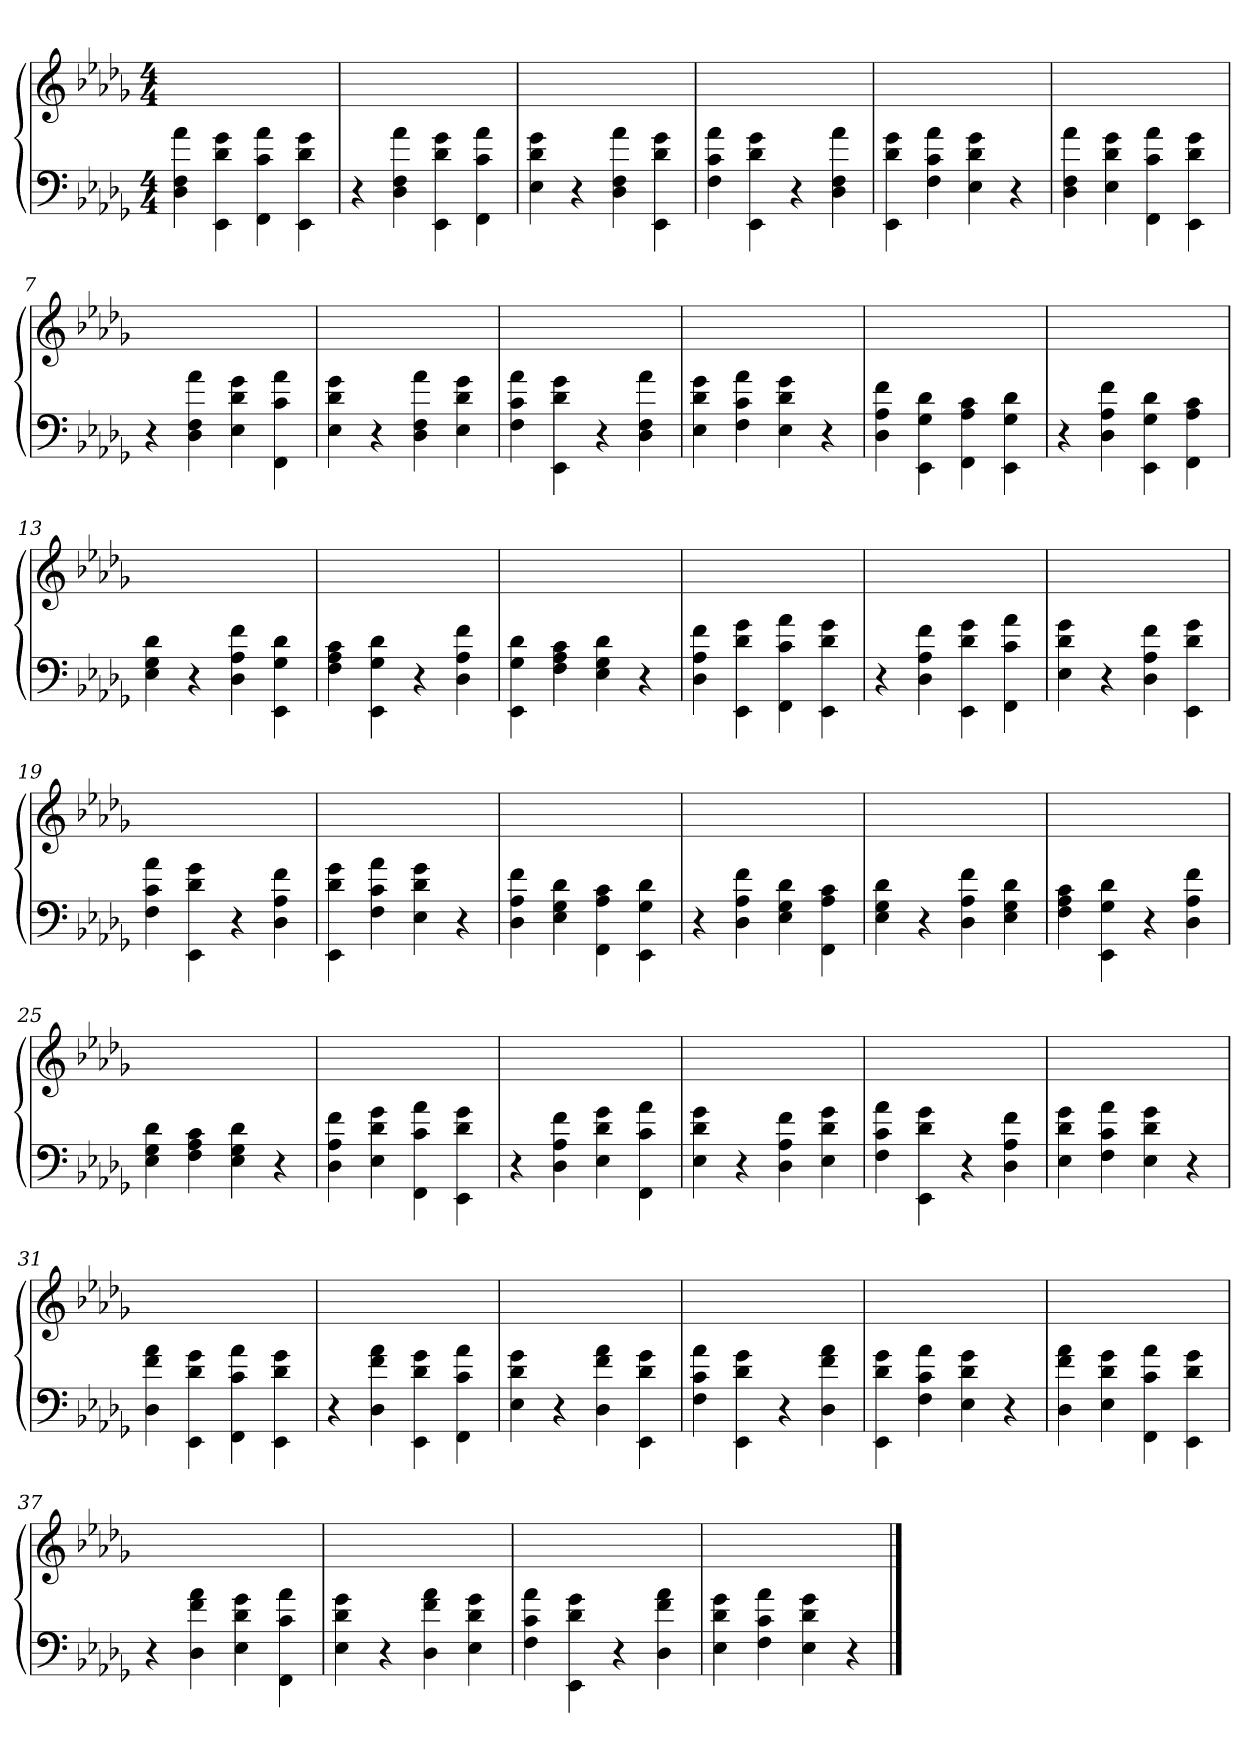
**kern	**kern
*part2	*part1
*staff2	*staff1
*clefF4	*clefG2
*k[b-e-a-d-g-]	*k[b-e-a-d-g-]
*D-:	*D-:
*M4/4	*M4/4
*MM60	*MM60
=1	=1
4D- 4F 4a-	1ryy
4EE- 4d- 4g-	.
4FF 4c 4a-	.
4EE- 4d- 4g-	.
=2	=2
4r	1ryy
4D- 4F 4a-	.
4EE- 4d- 4g-	.
4FF 4c 4a-	.
=3	=3
4E- 4d- 4g-	1ryy
4r	.
4D- 4F 4a-	.
4EE- 4d- 4g-	.
=4	=4
4F 4c 4a-	1ryy
4EE- 4d- 4g-	.
4r	.
4D- 4F 4a-	.
=5	=5
4EE- 4d- 4g-	1ryy
4F 4c 4a-	.
4E- 4d- 4g-	.
4r	.
=6	=6
4D- 4F 4a-	1ryy
4E- 4d- 4g-	.
4FF 4c 4a-	.
4EE- 4d- 4g-	.
=7	=7
4r	1ryy
4D- 4F 4a-	.
4E- 4d- 4g-	.
4FF 4c 4a-	.
=8	=8
4E- 4d- 4g-	1ryy
4r	.
4D- 4F 4a-	.
4E- 4d- 4g-	.
=9	=9
4F 4c 4a-	1ryy
4EE- 4d- 4g-	.
4r	.
4D- 4F 4a-	.
=10	=10
4E- 4d- 4g-	1ryy
4F 4c 4a-	.
4E- 4d- 4g-	.
4r	.
=11	=11
4D- 4A- 4f	1ryy
4EE- 4G- 4d-	.
4FF 4A- 4c	.
4EE- 4G- 4d-	.
=12	=12
4r	1ryy
4D- 4A- 4f	.
4EE- 4G- 4d-	.
4FF 4A- 4c	.
=13	=13
4E- 4G- 4d-	1ryy
4r	.
4D- 4A- 4f	.
4EE- 4G- 4d-	.
=14	=14
4F 4A- 4c	1ryy
4EE- 4G- 4d-	.
4r	.
4D- 4A- 4f	.
=15	=15
4EE- 4G- 4d-	1ryy
4F 4A- 4c	.
4E- 4G- 4d-	.
4r	.
=16	=16
4D- 4A- 4f	1ryy
4EE- 4d- 4g-	.
4FF 4c 4a-	.
4EE- 4d- 4g-	.
=17	=17
4r	1ryy
4D- 4A- 4f	.
4EE- 4d- 4g-	.
4FF 4c 4a-	.
=18	=18
4E- 4d- 4g-	1ryy
4r	.
4D- 4A- 4f	.
4EE- 4d- 4g-	.
=19	=19
4F 4c 4a-	1ryy
4EE- 4d- 4g-	.
4r	.
4D- 4A- 4f	.
=20	=20
4EE- 4d- 4g-	1ryy
4F 4c 4a-	.
4E- 4d- 4g-	.
4r	.
=21	=21
4D- 4A- 4f	1ryy
4E- 4G- 4d-	.
4FF 4A- 4c	.
4EE- 4G- 4d-	.
=22	=22
4r	1ryy
4D- 4A- 4f	.
4E- 4G- 4d-	.
4FF 4A- 4c	.
=23	=23
4E- 4G- 4d-	1ryy
4r	.
4D- 4A- 4f	.
4E- 4G- 4d-	.
=24	=24
4F 4A- 4c	1ryy
4EE- 4G- 4d-	.
4r	.
4D- 4A- 4f	.
=25	=25
4E- 4G- 4d-	1ryy
4F 4A- 4c	.
4E- 4G- 4d-	.
4r	.
=26	=26
4D- 4A- 4f	1ryy
4E- 4d- 4g-	.
4FF 4c 4a-	.
4EE- 4d- 4g-	.
=27	=27
4r	1ryy
4D- 4A- 4f	.
4E- 4d- 4g-	.
4FF 4c 4a-	.
=28	=28
4E- 4d- 4g-	1ryy
4r	.
4D- 4A- 4f	.
4E- 4d- 4g-	.
=29	=29
4F 4c 4a-	1ryy
4EE- 4d- 4g-	.
4r	.
4D- 4A- 4f	.
=30	=30
4E- 4d- 4g-	1ryy
4F 4c 4a-	.
4E- 4d- 4g-	.
4r	.
=31	=31
4D- 4f 4a-	1ryy
4EE- 4d- 4g-	.
4FF 4c 4a-	.
4EE- 4d- 4g-	.
=32	=32
4r	1ryy
4D- 4f 4a-	.
4EE- 4d- 4g-	.
4FF 4c 4a-	.
=33	=33
4E- 4d- 4g-	1ryy
4r	.
4D- 4f 4a-	.
4EE- 4d- 4g-	.
=34	=34
4F 4c 4a-	1ryy
4EE- 4d- 4g-	.
4r	.
4D- 4f 4a-	.
=35	=35
4EE- 4d- 4g-	1ryy
4F 4c 4a-	.
4E- 4d- 4g-	.
4r	.
=36	=36
4D- 4f 4a-	1ryy
4E- 4d- 4g-	.
4FF 4c 4a-	.
4EE- 4d- 4g-	.
=37	=37
4r	1ryy
4D- 4f 4a-	.
4E- 4d- 4g-	.
4FF 4c 4a-	.
=38	=38
4E- 4d- 4g-	1ryy
4r	.
4D- 4f 4a-	.
4E- 4d- 4g-	.
=39	=39
4F 4c 4a-	1ryy
4EE- 4d- 4g-	.
4r	.
4D- 4f 4a-	.
=40	=40
4E- 4d- 4g-	1ryy
4F 4c 4a-	.
4E- 4d- 4g-	.
4r	.
==	==
*-	*-
